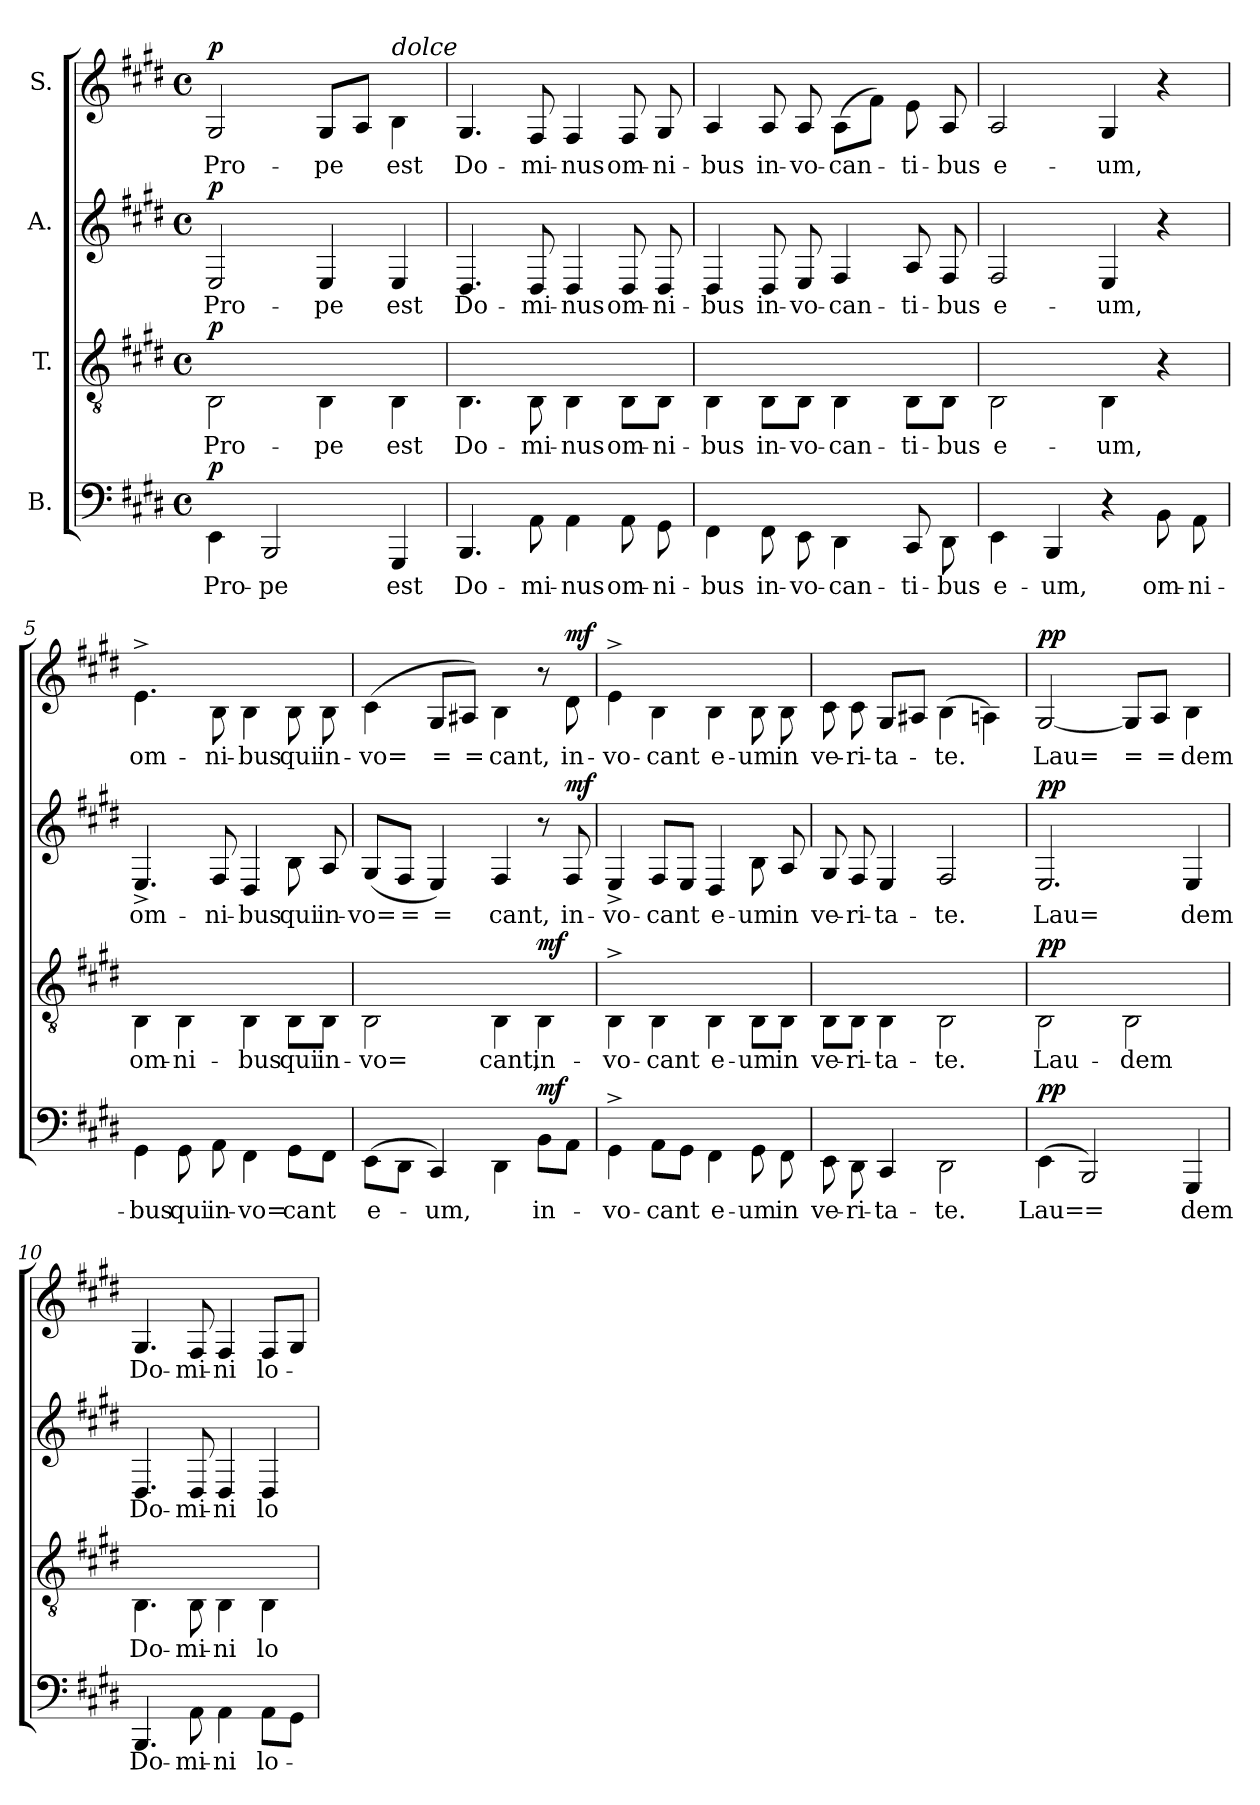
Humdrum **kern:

**kern	**text	**dynam	**kern	**text	**dynam	**kern	**text	**dynam	**kern	**text	**dynam
*part4	*part4	*part4	*part3	*part3	*part3	*part2	*part2	*part2	*part1	*part1	*part1
*staff4	*staff4	*staff4	*staff3	*staff3	*staff3	*staff2	*staff2	*staff2	*staff1	*staff1	*staff1
*I"B.	*	*	*I"T.	*	*	*I"A.	*	*	*I"S.	*	*
*clefF4	*	*	*clefGv2	*	*	*clefG2	*	*	*clefG2	*	*
*ITrd-7c-12	*	*	*ITrd-7c-12	*	*	*ITrd-7c-12	*	*	*ITrd-7c-12	*	*
*k[f#c#g#d#]	*	*	*k[f#c#g#d#]	*	*	*k[f#c#g#d#]	*	*	*k[f#c#g#d#]	*	*
*E:	*	*	*E:	*	*	*E:	*	*	*E:	*	*
*M4/4	*	*	*M4/4	*	*	*M4/4	*	*	*M4/4	*	*
*met(c)	*	*	*met(c)	*	*	*met(c)	*	*	*met(c)	*	*
=1	=1	=1	=1	=1	=1	=1	=1	=1	=1	=1	=1
!	!	!	!	!	!	!	!	!	!LO:TX:a:B:t=Poco Adagio	!	!
!	!LO:LY:b	!LO:DY:a	!	!LO:LY:b	!LO:DY:a	!	!LO:LY:b	!LO:DY:a	!	!LO:LY:b	!LO:DY:a
*	*	*	*	*	*	*	*	*	*^	*	*
4E\	Pro-	p	2B\	Pro-	p	2e/	Pro-	p	2g#/	4ryy	Pro-	p
*	*	*	*	*	*	*	*	*	*MM66	*	*	*
!	!LO:LY:b	!	!	!	!	!	!	!	!	!	!	!
2BB/	-pe	.	.	.	.	.	.	.	.	2.ryy	.	.
!	!	!	!	!LO:LY:b	!	!	!LO:LY:b	!	!	!	!LO:LY:b	!
.	.	.	4B\	-pe	.	4e/	-pe	.	8g#/L	.	-pe	.
.	.	.	.	.	.	.	.	.	8a/J	.	.	.
!	!	!	!	!	!	!	!	!	!LO:TX:a:i:t=dolce	!	!	!
!	!LO:LY:b	!	!	!LO:LY:b	!	!	!LO:LY:b	!	!	!	!LO:LY:b	!
4GG#/	est	.	4B\	est	.	4e/	est	.	4b\	.	est	.
=2	=2	=2	=2	=2	=2	=2	=2	=2	=2	=2	=2	=2
!	!	!	!	!	!	!	!	!	!LO:TX:a:B:t=Offertorium & Alleluia - Dominica IV. Adventus   Cfr. Psalmus 145&colon;18,21 & Ad Hebræos 10&colon;37  	!	!	!
!	!LO:LY:b	!	!	!LO:LY:b	!	!	!LO:LY:b	!	!	!	!LO:LY:b	!
*	*	*	*	*	*	*	*	*	*v	*v	*	*
4.BB/	Do-	.	4.B\	Do-	.	4.d#/	Do-	.	4.g#/	Do-	.
!	!LO:LY:b	!	!	!LO:LY:b	!	!	!LO:LY:b	!	!	!LO:LY:b	!
8A\	-mi-	.	8B\	-mi-	.	8d#/	-mi-	.	8f#/	-mi-	.
!	!LO:LY:b	!	!	!LO:LY:b	!	!	!LO:LY:b	!	!	!LO:LY:b	!
4A\	-nus	.	4B\	-nus	.	4d#/	-nus	.	4f#/	-nus	.
!	!LO:LY:b	!	!	!LO:LY:b	!	!	!LO:LY:b	!	!	!LO:LY:b	!
8A\	om-	.	8B\L	om-	.	8d#/	om-	.	8f#/	om-	.
!	!LO:LY:b	!	!	!LO:LY:b	!	!	!LO:LY:b	!	!	!LO:LY:b	!
8G#\	-ni-	.	8B\J	-ni-	.	8d#/	-ni-	.	8g#/	-ni-	.
=3	=3	=3	=3	=3	=3	=3	=3	=3	=3	=3	=3
!	!LO:LY:b	!	!	!LO:LY:b	!	!	!LO:LY:b	!	!	!LO:LY:b	!
4F#\	-bus	.	4B\	-bus	.	4d#/	-bus	.	4a/	-bus	.
!	!LO:LY:b	!	!	!LO:LY:b	!	!	!LO:LY:b	!	!	!LO:LY:b	!
8F#\	in-	.	8B\L	in-	.	8d#/	in-	.	8a/	in-	.
!	!LO:LY:b	!	!	!LO:LY:b	!	!	!LO:LY:b	!	!	!LO:LY:b	!
8E\	-vo-	.	8B\J	-vo-	.	8e/	-vo-	.	8a/	-vo-	.
!	!LO:LY:b	!	!	!LO:LY:b	!	!	!LO:LY:b	!	!	!LO:LY:b	!
4D#\	-can-	.	4B\	-can-	.	4f#/	-can-	.	(>8a\L	-can-	.
.	.	.	.	.	.	.	.	.	8ff#\J)	.	.
!	!LO:LY:b	!	!	!LO:LY:b	!	!	!LO:LY:b	!	!	!LO:LY:b	!
8C#/	-ti-	.	8B\L	-ti-	.	8a/	-ti-	.	8ee\	-ti-	.
!	!LO:LY:b	!	!	!LO:LY:b	!	!	!LO:LY:b	!	!	!LO:LY:b	!
8D#\	-bus	.	8B\J	-bus	.	8f#/	-bus	.	8a/	-bus	.
=4	=4	=4	=4	=4	=4	=4	=4	=4	=4	=4	=4
!	!LO:LY:b	!	!	!LO:LY:b	!	!	!LO:LY:b	!	!	!LO:LY:b	!
4E\	e-	.	2B\	e-	.	2f#/	e-	.	2a/	e-	.
!	!LO:LY:b	!	!	!	!	!	!	!	!	!	!
4BB/	-um,	.	.	.	.	.	.	.	.	.	.
!	!	!	!	!LO:LY:b	!	!	!LO:LY:b	!	!	!LO:LY:b	!
4r	.	.	4B\	-um,	.	4e/	-um,	.	4g#/	-um,	.
!	!LO:LY:b	!	!	!	!	!	!	!	!	!	!
8B\	om-	.	4r	.	.	4r	.	.	4r	.	.
!	!LO:LY:b	!	!	!	!	!	!	!	!	!	!
8A\	-ni-	.	.	.	.	.	.	.	.	.	.
!!LO:LB:g=z
=5	=5	=5	=5	=5	=5	=5	=5	=5	=5	=5	=5
!	!LO:LY:b	!	!	!LO:LY:b	!	!	!LO:LY:b	!	!	!LO:LY:b	!
4G#\	-bus	.	4B\	om-	.	4.e^</	om-	.	4.ee^>\	om-	.
!	!LO:LY:b	!	!	!LO:LY:b	!	!	!	!	!	!	!
8G#\	qui	.	4B\	-ni-	.	.	.	.	.	.	.
!	!LO:LY:b	!	!	!	!	!	!LO:LY:b	!	!	!LO:LY:b	!
8A\	in-	.	.	.	.	8f#/	-ni-	.	8b\	-ni-	.
!	!LO:LY:b	!	!	!LO:LY:b	!	!	!LO:LY:b	!	!	!LO:LY:b	!
4F#\	-vo=	.	4B\	-bus	.	4d#/	-bus	.	4b\	-bus	.
!	!LO:LY:b	!	!	!LO:LY:b	!	!	!LO:LY:b	!	!	!LO:LY:b	!
8G#\L	cant	.	8B\L	qui	.	8b\	qui	.	8b\	qui	.
!	!	!	!	!LO:LY:b	!	!	!LO:LY:b	!	!	!LO:LY:b	!
8F#\J	.	.	8B\J	in-	.	8a/	in-	.	8b\	in-	.
=6	=6	=6	=6	=6	=6	=6	=6	=6	=6	=6	=6
!	!LO:LY:b	!	!	!LO:LY:b	!	!	!LO:LY:b	!	!	!LO:LY:b	!
(>8E\L	e-	.	2B\	-vo=	.	(<8g#/L	-vo=	.	(>4cc#\	-vo=	.
!	!	!	!	!	!	!	!LO:LY:b	!	!	!	!
8D#\J	.	.	.	.	.	8f#/J	=	.	.	.	.
!	!LO:LY:b	!	!	!	!	!	!LO:LY:b	!	!	!LO:LY:b	!
4C#/)	-um,	.	.	.	.	4e/)	=	.	8g#/L	=	.
!	!	!	!	!	!	!	!	!	!	!LO:LY:b	!
.	.	.	.	.	.	.	.	.	8a#X/J)	=	.
!	!	!	!	!LO:LY:b	!	!	!LO:LY:b	!	!	!LO:LY:b	!
4D#\	.	.	4B\	cant,	.	4f#/	cant,	.	4b\	cant,	.
!	!LO:LY:b	!LO:DY:a	!	!LO:LY:b	!LO:DY:a	!	!	!	!	!	!
8B\L	in-	mf	4B\	in-	mf	8r	.	.	8r	.	.
!	!	!	!	!	!	!	!LO:LY:b	!LO:DY:a	!	!LO:LY:b	!LO:DY:a
8A\J	.	.	.	.	.	8f#/	in-	mf	8dd#\	in-	mf
=7	=7	=7	=7	=7	=7	=7	=7	=7	=7	=7	=7
!	!LO:LY:b	!	!	!LO:LY:b	!	!	!LO:LY:b	!	!	!LO:LY:b	!
4G#^>\	-vo-	.	4B^>\	-vo-	.	4e^</	-vo-	.	4ee^>\	-vo-	.
!	!LO:LY:b	!	!	!LO:LY:b	!	!	!LO:LY:b	!	!	!LO:LY:b	!
8A\L	-cant	.	4B\	-cant	.	8f#/L	-cant	.	4b\	-cant	.
8G#\J	.	.	.	.	.	8e/J	.	.	.	.	.
!	!LO:LY:b	!	!	!LO:LY:b	!	!	!LO:LY:b	!	!	!LO:LY:b	!
4F#\	e-	.	4B\	e-	.	4d#/	e-	.	4b\	e-	.
!	!LO:LY:b	!	!	!LO:LY:b	!	!	!LO:LY:b	!	!	!LO:LY:b	!
8G#\	-um	.	8B\L	-um	.	8b\	-um	.	8b\	-um	.
!	!LO:LY:b	!	!	!LO:LY:b	!	!	!LO:LY:b	!	!	!LO:LY:b	!
8F#\	in	.	8B\J	in	.	8a/	in	.	8b\	in	.
=8	=8	=8	=8	=8	=8	=8	=8	=8	=8	=8	=8
!	!LO:LY:b	!	!	!LO:LY:b	!	!	!LO:LY:b	!	!	!LO:LY:b	!
8E\	ve-	.	8B\L	ve-	.	8g#/	ve-	.	8cc#\	ve-	.
!	!LO:LY:b	!	!	!LO:LY:b	!	!	!LO:LY:b	!	!	!LO:LY:b	!
8D#\	-ri-	.	8B\J	-ri-	.	8f#/	-ri-	.	8cc#\	-ri-	.
!	!LO:LY:b	!	!	!LO:LY:b	!	!	!LO:LY:b	!	!	!LO:LY:b	!
4C#/	-ta-	.	4B\	-ta-	.	4e/	-ta-	.	8g#/L	-ta-	.
.	.	.	.	.	.	.	.	.	8a#X/J	.	.
!	!LO:LY:b	!	!	!LO:LY:b	!	!	!LO:LY:b	!	!	!LO:LY:b	!
2D#\	-te.	.	2B\	-te.	.	2f#/	-te.	.	(<4b\	-te.	.
.	.	.	.	.	.	.	.	.	4an\)	.	.
!!LO:PB:g=z
=9	=9	=9	=9	=9	=9	=9	=9	=9	=9	=9	=9
!	!LO:LY:b	!LO:DY:a	!	!LO:LY:b	!LO:DY:a	!	!LO:LY:b	!LO:DY:a	!	!LO:LY:b	!LO:DY:a
(>4E\	Lau=	pp	2B\	Lau-	pp	2.e/	Lau=	pp	[2g#/	Lau=	pp
!	!LO:LY:b	!	!	!	!	!	!	!	!	!	!
2BB/)	=	.	.	.	.	.	.	.	.	.	.
!	!	!	!	!LO:LY:b	!	!	!	!	!	!LO:LY:b	!
.	.	.	2B\	-dem	.	.	.	.	8g#/L]	=	.
!	!	!	!	!	!	!	!	!	!	!LO:LY:b	!
.	.	.	.	.	.	.	.	.	8a/J	=	.
!	!LO:LY:b	!	!	!	!	!	!LO:LY:b	!	!	!LO:LY:b	!
4GG#/	dem	.	.	.	.	4e/	dem	.	4b\	dem	.
=10	=10	=10	=10	=10	=10	=10	=10	=10	=10	=10	=10
!	!LO:LY:b	!	!	!LO:LY:b	!	!	!LO:LY:b	!	!	!LO:LY:b	!
4.BB/	Do-	.	4.B\	Do-	.	4.d#/	Do-	.	4.g#/	Do-	.
!	!LO:LY:b	!	!	!LO:LY:b	!	!	!LO:LY:b	!	!	!LO:LY:b	!
8A\	-mi-	.	8B\	-mi-	.	8d#/	-mi-	.	8f#/	-mi-	.
!	!LO:LY:b	!	!	!LO:LY:b	!	!	!LO:LY:b	!	!	!LO:LY:b	!
4A\	-ni	.	4B\	-ni	.	4d#/	-ni	.	4f#/	-ni	.
!	!LO:LY:b	!	!	!LO:LY:b	!	!	!LO:LY:b	!	!	!LO:LY:b	!
8A\L	lo-	.	4B\	lo-	.	4d#/	lo-	.	8f#/L	lo-	.
8G#\J	.	.	.	.	.	.	.	.	8g#/J	.	.
=	=	=	=	=	=	=	=	=	=	=	=
*-	*-	*-	*-	*-	*-	*-	*-	*-	*-	*-	*-
